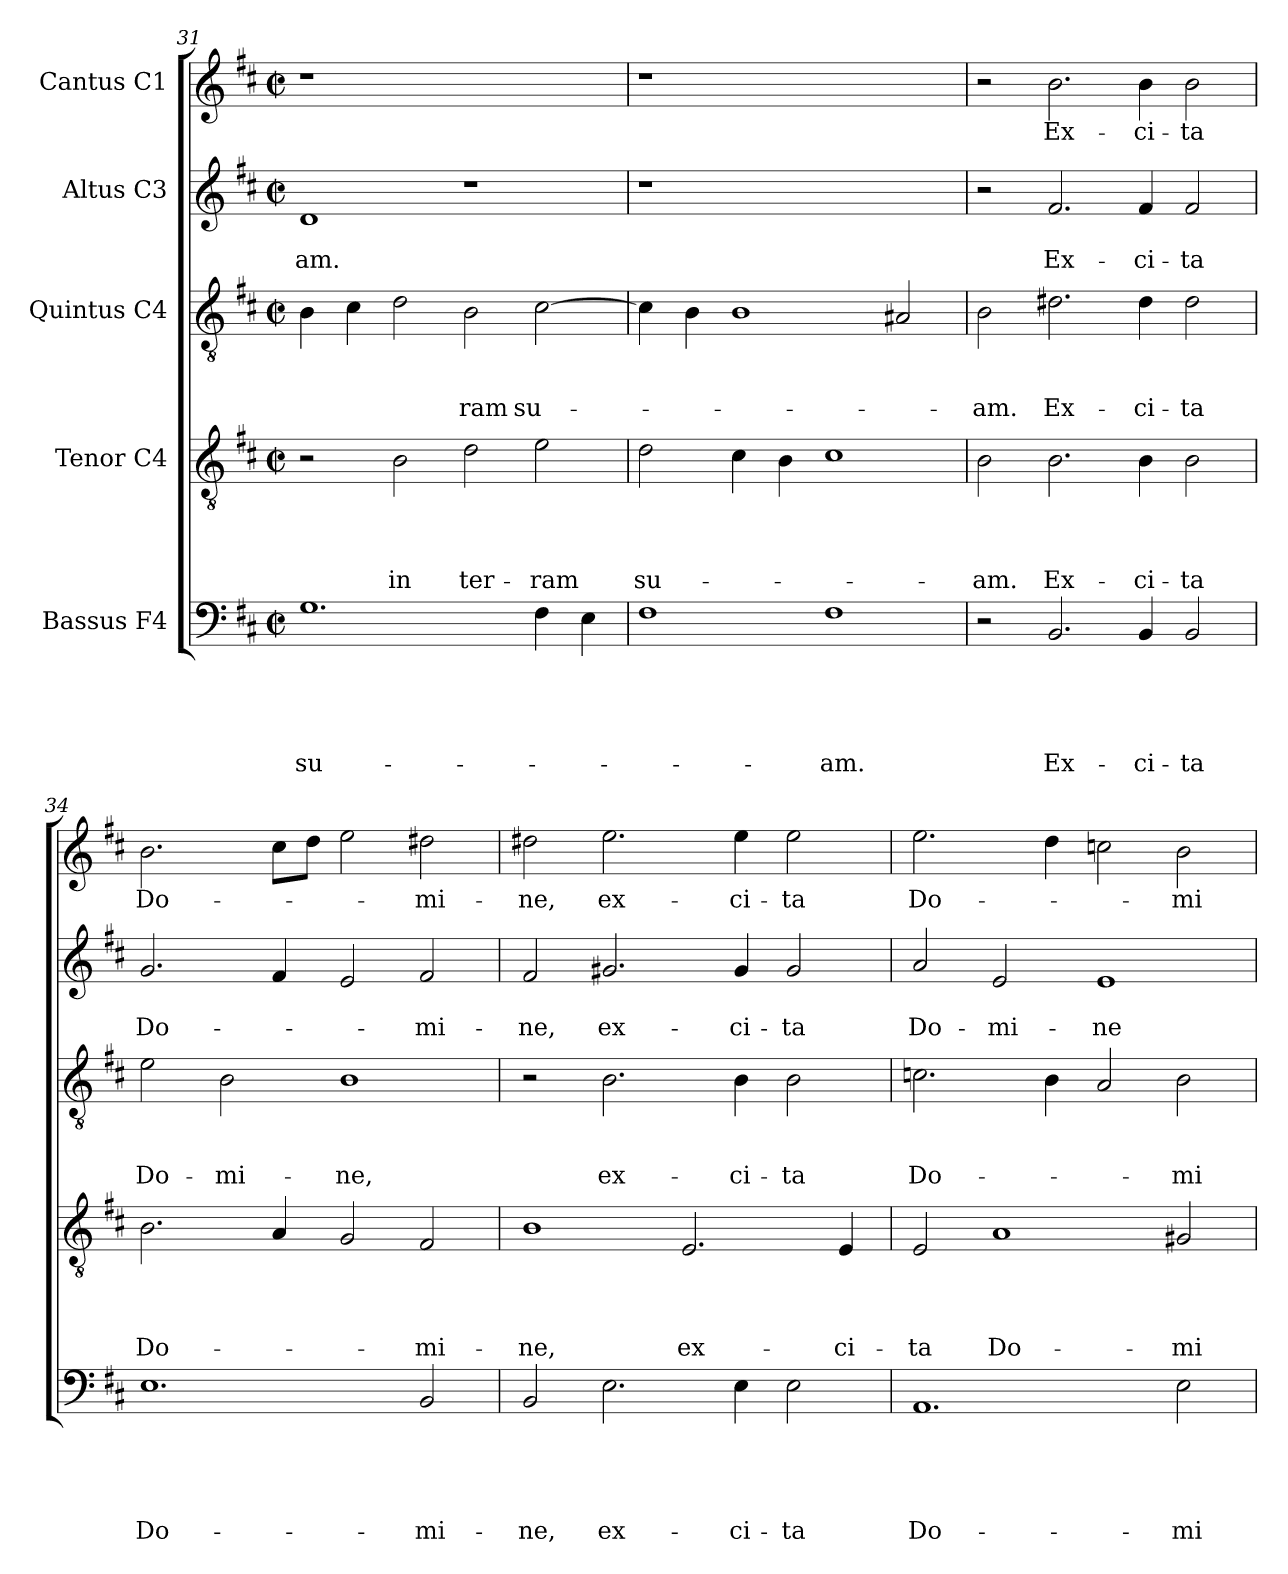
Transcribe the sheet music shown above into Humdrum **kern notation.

**kern	**text	**text	**text	**text	**text	**kern	**text	**text	**text	**text	**kern	**text	**text	**text	**kern	**text	**text	**kern	**text
*part5	*part5	*part5	*part5	*part5	*part5	*part4	*part4	*part4	*part4	*part4	*part3	*part3	*part3	*part3	*part2	*part2	*part2	*part1	*part1
*staff5	*staff5	*staff5	*staff5	*staff5	*staff5	*staff4	*staff4	*staff4	*staff4	*staff4	*staff3	*staff3	*staff3	*staff3	*staff2	*staff2	*staff2	*staff1	*staff1
*I"Bassus F4	*	*	*	*	*	*I"Tenor C4	*	*	*	*	*I"Quintus C4	*	*	*	*I"Altus C3	*	*	*I"Cantus C1	*
*clefF4	*	*	*	*	*	*clefGv2	*	*	*	*	*clefGv2	*	*	*	*clefG2	*	*	*clefG2	*
*k[f#c#]	*	*	*	*	*	*k[f#c#]	*	*	*	*	*k[f#c#]	*	*	*	*k[f#c#]	*	*	*k[f#c#]	*
*D:	*	*	*	*	*	*D:	*	*	*	*	*D:	*	*	*	*D:	*	*	*D:	*
*M2/2	*	*	*	*	*	*M2/2	*	*	*	*	*M2/2	*	*	*	*M2/2	*	*	*M2/2	*
*met(c|)	*	*	*	*	*	*met(c|)	*	*	*	*	*met(c|)	*	*	*	*met(c|)	*	*	*met(c|)	*
=31	=31	=31	=31	=31	=31	=31	=31	=31	=31	=31	=31	=31	=31	=31	=31	=31	=31	=31	=31
!	!	!	!	!	!LO:LY:b	!	!	!	!	!	!	!	!	!	!	!	!LO:LY:b	!	!
1.G	.	.	.	.	su-	2r	.	.	.	.	4B\	.	.	.	1d	.	-am.	1r	.
.	.	.	.	.	.	.	.	.	.	.	4c#\	.	.	.	.	.	.	.	.
!	!	!	!	!	!	!	!	!	!	!LO:LY:b	!	!	!	!	!	!	!	!	!
.	.	.	.	.	.	2B\	.	.	.	in	2d\	.	.	.	.	.	.	.	.
!	!	!	!	!	!	!	!	!	!	!LO:LY:b	!	!	!	!LO:LY:b	!	!	!	!	!
.	.	.	.	.	.	2d\	.	.	.	ter-	2B\	.	.	-ram	1r	.	.	1ryy	.
!	!	!	!	!	!	!	!	!	!	!LO:LY:b	!	!	!	!LO:LY:b	!	!	!	!	!
4F#\	.	.	.	.	.	2e\	.	.	.	-ram	[2c#\	.	.	su-	.	.	.	.	.
4E\	.	.	.	.	.	.	.	.	.	.	.	.	.	.	.	.	.	.	.
=32	=32	=32	=32	=32	=32	=32	=32	=32	=32	=32	=32	=32	=32	=32	=32	=32	=32	=32	=32
!	!	!	!	!	!	!	!	!	!	!LO:LY:b	!	!	!	!	!	!	!	!	!
1F#	.	.	.	.	.	2d\	.	.	.	su-	4c#\]	.	.	.	1r	.	.	1r	.
.	.	.	.	.	.	.	.	.	.	.	4B\	.	.	.	.	.	.	.	.
.	.	.	.	.	.	4c#\	.	.	.	.	1B	.	.	.	.	.	.	.	.
.	.	.	.	.	.	4B\	.	.	.	.	.	.	.	.	.	.	.	.	.
!	!	!	!	!	!LO:LY:b	!	!	!	!	!	!	!	!	!	!	!	!	!	!
1F#	.	.	.	.	-am.	1c#	.	.	.	.	.	.	.	.	1ryy	.	.	1ryy	.
.	.	.	.	.	.	.	.	.	.	.	2A#X/	.	.	.	.	.	.	.	.
!!LO:PB:g=z
=33	=33	=33	=33	=33	=33	=33	=33	=33	=33	=33	=33	=33	=33	=33	=33	=33	=33	=33	=33
!	!	!	!	!	!	!	!	!	!	!LO:LY:b	!	!	!	!LO:LY:b	!	!	!	!	!
2r	.	.	.	.	.	2B\	.	.	.	-am.	2B\	.	.	-am.	2r	.	.	2r	.
!	!	!	!	!	!LO:LY:b	!	!	!	!	!LO:LY:b	!	!	!	!LO:LY:b	!	!	!LO:LY:b	!	!LO:LY:b
2.BB/	.	.	.	.	Ex-	2.B\	.	.	.	Ex-	2.d#X\	.	.	Ex-	2.f#/	.	Ex-	2.b\	Ex-
!	!	!	!	!	!LO:LY:b	!	!	!	!	!LO:LY:b	!	!	!	!LO:LY:b	!	!	!LO:LY:b	!	!LO:LY:b
4BB/	.	.	.	.	-ci-	4B\	.	.	.	-ci-	4d#\	.	.	-ci-	4f#/	.	-ci-	4b\	-ci-
!	!	!	!	!	!LO:LY:b	!	!	!	!	!LO:LY:b	!	!	!	!LO:LY:b	!	!	!LO:LY:b	!	!LO:LY:b
2BB/	.	.	.	.	-ta	2B\	.	.	.	-ta	2d#\	.	.	-ta	2f#/	.	-ta	2b\	-ta
=34	=34	=34	=34	=34	=34	=34	=34	=34	=34	=34	=34	=34	=34	=34	=34	=34	=34	=34	=34
!	!	!	!	!	!LO:LY:b	!	!	!	!	!LO:LY:b	!	!	!	!LO:LY:b	!	!	!LO:LY:b	!	!LO:LY:b
1.E	.	.	.	.	Do-	2.B\	.	.	.	Do-	2e\	.	.	Do-	2.g/	.	Do-	2.b\	Do-
!	!	!	!	!	!	!	!	!	!	!	!	!	!	!LO:LY:b	!	!	!	!	!
.	.	.	.	.	.	.	.	.	.	.	2B\	.	.	-mi-	.	.	.	.	.
.	.	.	.	.	.	4A/	.	.	.	.	.	.	.	.	4f#/	.	.	8cc#\L	.
.	.	.	.	.	.	.	.	.	.	.	.	.	.	.	.	.	.	8dd\J	.
!	!	!	!	!	!	!	!	!	!	!	!	!	!	!LO:LY:b	!	!	!	!	!
.	.	.	.	.	.	2G/	.	.	.	.	1B	.	.	-ne,	2e/	.	.	2ee\	.
!	!	!	!	!	!LO:LY:b	!	!	!	!	!LO:LY:b	!	!	!	!	!	!	!LO:LY:b	!	!LO:LY:b
2BB/	.	.	.	.	-mi-	2F#/	.	.	.	-mi-	.	.	.	.	2f#/	.	-mi-	2dd#X\	-mi-
=35	=35	=35	=35	=35	=35	=35	=35	=35	=35	=35	=35	=35	=35	=35	=35	=35	=35	=35	=35
!	!	!	!	!	!LO:LY:b	!	!	!	!	!LO:LY:b	!	!	!	!	!	!	!LO:LY:b	!	!LO:LY:b
2BB/	.	.	.	.	-ne,	1B	.	.	.	-ne,	2r	.	.	.	2f#/	.	-ne,	2dd#X\	-ne,
!	!	!	!	!	!LO:LY:b	!	!	!	!	!	!	!	!	!LO:LY:b	!	!	!LO:LY:b	!	!LO:LY:b
2.E\	.	.	.	.	ex-	.	.	.	.	.	2.B\	.	.	ex-	2.g#X/	.	ex-	2.ee\	ex-
!	!	!	!	!	!	!	!	!	!	!LO:LY:b	!	!	!	!	!	!	!	!	!
.	.	.	.	.	.	2.E/	.	.	.	ex-	.	.	.	.	.	.	.	.	.
!	!	!	!	!	!LO:LY:b	!	!	!	!	!	!	!	!	!LO:LY:b	!	!	!LO:LY:b	!	!LO:LY:b
4E\	.	.	.	.	-ci-	.	.	.	.	.	4B\	.	.	-ci-	4g#/	.	-ci-	4ee\	-ci-
!	!	!	!	!	!LO:LY:b	!	!	!	!	!	!	!	!	!LO:LY:b	!	!	!LO:LY:b	!	!LO:LY:b
2E\	.	.	.	.	-ta	.	.	.	.	.	2B\	.	.	-ta	2g#/	.	-ta	2ee\	-ta
!	!	!	!	!	!	!	!	!	!	!LO:LY:b	!	!	!	!	!	!	!	!	!
.	.	.	.	.	.	4E/	.	.	.	-ci-	.	.	.	.	.	.	.	.	.
=36	=36	=36	=36	=36	=36	=36	=36	=36	=36	=36	=36	=36	=36	=36	=36	=36	=36	=36	=36
!	!	!	!	!	!LO:LY:b	!	!	!	!	!LO:LY:b	!	!	!	!LO:LY:b	!	!	!LO:LY:b	!	!LO:LY:b
1.AA	.	.	.	.	Do-	2E/	.	.	.	-ta	2.cn\	.	.	Do-	2a/	.	Do-	2.ee\	Do-
!	!	!	!	!	!	!	!	!	!	!LO:LY:b	!	!	!	!	!	!	!LO:LY:b	!	!
.	.	.	.	.	.	1A	.	.	.	Do-	.	.	.	.	2e/	.	-mi-	.	.
.	.	.	.	.	.	.	.	.	.	.	4B\	.	.	.	.	.	.	4dd\	.
!	!	!	!	!	!	!	!	!	!	!	!	!	!	!	!	!	!LO:LY:b	!	!
.	.	.	.	.	.	.	.	.	.	.	2A/	.	.	.	1e	.	-ne	2ccn\	.
!	!	!	!	!	!LO:LY:b	!	!	!	!	!LO:LY:b	!	!	!	!LO:LY:b	!	!	!	!	!LO:LY:b
2E\	.	.	.	.	-mi-	2G#X/	.	.	.	-mi-	2B\	.	.	-mi-	.	.	.	2b\	-mi-
=	=	=	=	=	=	=	=	=	=	=	=	=	=	=	=	=	=	=	=
*-	*-	*-	*-	*-	*-	*-	*-	*-	*-	*-	*-	*-	*-	*-	*-	*-	*-	*-	*-
